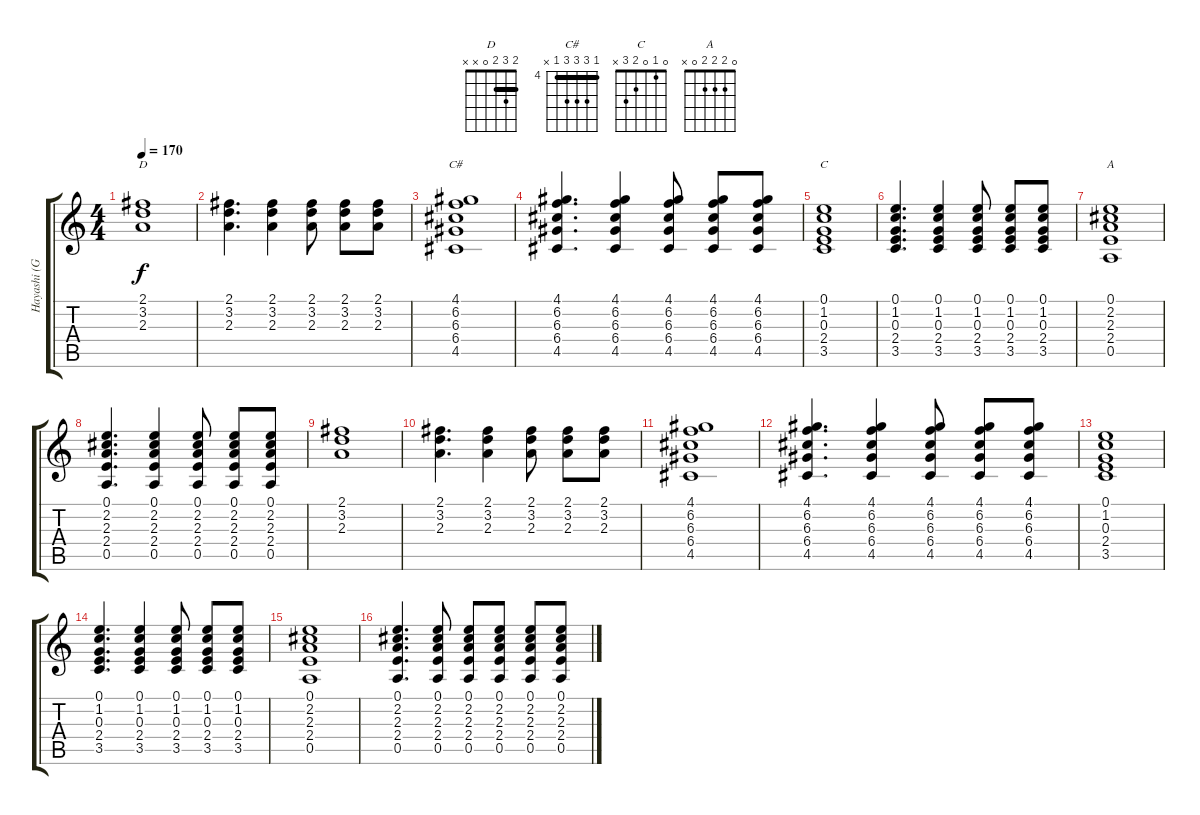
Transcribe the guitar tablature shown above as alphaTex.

\track ("Hayashi (Guitar)" "Hayashi (G") {instrument distortionguitar}
\staff {score tabs}
\tuning (E4 B3 G3 D3 A2 E2) {hide}
\chord ("D" 2 3 2 0 x x) {barre 2}
\chord ("C#" 4 6 6 6 4 x) {firstfret 4 barre 4}
\chord ("C" 0 1 0 2 3 x)
\chord ("A" 0 2 2 2 0 x)
\ts (4 4)
\tempo 170
\clef g2
\ks c
(2.1 3.2 2.3).1{ch "D" dy f} |
(2.1 3.2 2.3).4{d} (2.1 3.2 2.3).4 (2.1 3.2 2.3).8 (2.1 3.2 2.3).8 (2.1 3.2 2.3).8 |
(4.1 6.2 6.3 6.4 4.5).1{ch "C#"} |
(4.1 6.2 6.3 6.4 4.5).4{d} (4.1 6.2 6.3 6.4 4.5).4 (4.1 6.2 6.3 6.4 4.5).8 (4.1 6.2 6.3 6.4 4.5).8 (4.1 6.2 6.3 6.4 4.5).8 |
(0.1 1.2 0.3 2.4 3.5).1{ch "C"} |
(0.1 1.2 0.3 2.4 3.5).4{d} (0.1 1.2 0.3 2.4 3.5).4 (0.1 1.2 0.3 2.4 3.5).8 (0.1 1.2 0.3 2.4 3.5).8 (0.1 1.2 0.3 2.4 3.5).8 |
(0.1 2.2 2.3 2.4 0.5).1{ch "A"} |
(0.1 2.2 2.3 2.4 0.5).4{d} (0.1 2.2 2.3 2.4 0.5).4 (0.1 2.2 2.3 2.4 0.5).8 (0.1 2.2 2.3 2.4 0.5).8 (0.1 2.2 2.3 2.4 0.5).8 |
(2.1 3.2 2.3).1 |
(2.1 3.2 2.3).4{d} (2.1 3.2 2.3).4 (2.1 3.2 2.3).8 (2.1 3.2 2.3).8 (2.1 3.2 2.3).8 |
(4.1 6.2 6.3 6.4 4.5).1 |
(4.1 6.2 6.3 6.4 4.5).4{d} (4.1 6.2 6.3 6.4 4.5).4 (4.1 6.2 6.3 6.4 4.5).8 (4.1 6.2 6.3 6.4 4.5).8 (4.1 6.2 6.3 6.4 4.5).8 |
(0.1 1.2 0.3 2.4 3.5).1 |
(0.1 1.2 0.3 2.4 3.5).4{d} (0.1 1.2 0.3 2.4 3.5).4 (0.1 1.2 0.3 2.4 3.5).8 (0.1 1.2 0.3 2.4 3.5).8 (0.1 1.2 0.3 2.4 3.5).8 |
(0.1 2.2 2.3 2.4 0.5).1 |
(0.1 2.2 2.3 2.4 0.5).4{d} (0.1 2.2 2.3 2.4 0.5).8 (0.1 2.2 2.3 2.4 0.5).8 (0.1 2.2 2.3 2.4 0.5).8 (0.1 2.2 2.3 2.4 0.5).8 (0.1 2.2 2.3 2.4 0.5).8
